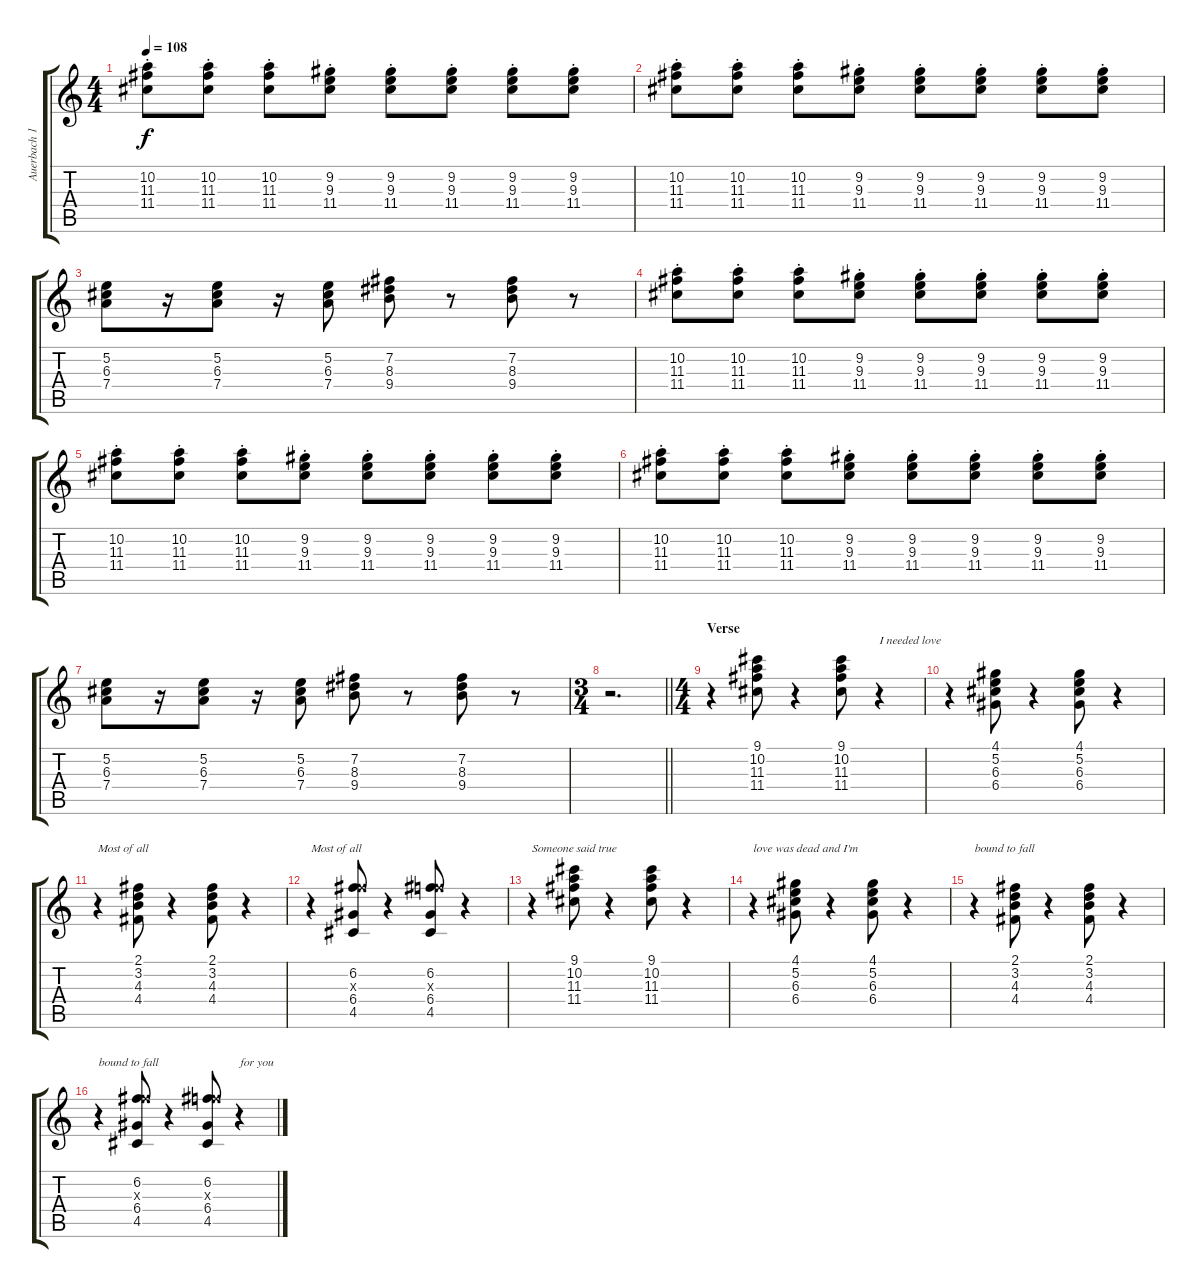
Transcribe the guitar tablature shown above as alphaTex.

\track ("Auerbach 1" "Auerbach 1") {instrument electricguitarclean}
\staff {score tabs}
\tuning (E4 B3 G3 D3 A2 E2) {hide}
\ts (4 4)
\tempo 108
\clef g2
\ks c
(10.2{st} 11.3{st} 11.4{st}).8{dy f} (10.2{st} 11.3{st} 11.4{st}).8 (10.2{st} 11.3{st} 11.4{st}).8 (9.2{st} 9.3{st} 11.4{st}).8 (9.2{st} 9.3{st} 11.4{st}).8 (9.2{st} 9.3{st} 11.4{st}).8 (9.2{st} 9.3{st} 11.4{st}).8 (9.2{st} 9.3{st} 11.4{st}).8 |
(10.2{st} 11.3{st} 11.4{st}).8 (10.2{st} 11.3{st} 11.4{st}).8 (10.2{st} 11.3{st} 11.4{st}).8 (9.2{st} 9.3{st} 11.4{st}).8 (9.2{st} 9.3{st} 11.4{st}).8 (9.2{st} 9.3{st} 11.4{st}).8 (9.2{st} 9.3{st} 11.4{st}).8 (9.2{st} 9.3{st} 11.4{st}).8 |
(5.2 6.3 7.4).8 r.16 (5.2 6.3 7.4).8 r.16 (5.2 6.3 7.4).8 (7.2 8.3 9.4).8 r.8 (7.2 8.3 9.4).8 r.8 |
(10.2{st} 11.3{st} 11.4{st}).8 (10.2{st} 11.3{st} 11.4{st}).8 (10.2{st} 11.3{st} 11.4{st}).8 (9.2{st} 9.3{st} 11.4{st}).8 (9.2{st} 9.3{st} 11.4{st}).8 (9.2{st} 9.3{st} 11.4{st}).8 (9.2{st} 9.3{st} 11.4{st}).8 (9.2{st} 9.3{st} 11.4{st}).8 |
(10.2{st} 11.3{st} 11.4{st}).8 (10.2{st} 11.3{st} 11.4{st}).8 (10.2{st} 11.3{st} 11.4{st}).8 (9.2{st} 9.3{st} 11.4{st}).8 (9.2{st} 9.3{st} 11.4{st}).8 (9.2{st} 9.3{st} 11.4{st}).8 (9.2{st} 9.3{st} 11.4{st}).8 (9.2{st} 9.3{st} 11.4{st}).8 |
(10.2{st} 11.3{st} 11.4{st}).8 (10.2{st} 11.3{st} 11.4{st}).8 (10.2{st} 11.3{st} 11.4{st}).8 (9.2{st} 9.3{st} 11.4{st}).8 (9.2{st} 9.3{st} 11.4{st}).8 (9.2{st} 9.3{st} 11.4{st}).8 (9.2{st} 9.3{st} 11.4{st}).8 (9.2{st} 9.3{st} 11.4{st}).8 |
(5.2 6.3 7.4).8 r.16 (5.2 6.3 7.4).8 r.16 (5.2 6.3 7.4).8 (7.2 8.3 9.4).8 r.8 (7.2 8.3 9.4).8 r.8 |
\ts (3 4)
\barLineRight lightlight
r.2{d} |
\ts (4 4)
\section ("" "Verse")
r.4 (9.1 10.2 11.3 11.4).8 r.4 (9.1 10.2 11.3 11.4).8 r.4{txt "I needed love"} |
r.4 (4.1 5.2 6.3 6.4).8 r.4 (4.1 5.2 6.3 6.4).8 r.4 |
r.4{txt "Most of all"} (2.1 3.2 4.3 4.4).8 r.4 (2.1 3.2 4.3 4.4).8 r.4 |
r.4{txt "Most of all"} (6.2 11.3{x} 6.4 4.5).8 r.4 (6.2 11.3{x} 6.4 4.5).8 r.4 |
r.4{txt "Someone said true"} (9.1 10.2 11.3 11.4).8 r.4 (9.1 10.2 11.3 11.4).8 r.4 |
r.4{txt "love was dead and I'm"} (4.1 5.2 6.3 6.4).8 r.4 (4.1 5.2 6.3 6.4).8 r.4 |
r.4{txt "bound to fall"} (2.1 3.2 4.3 4.4).8 r.4 (2.1 3.2 4.3 4.4).8 r.4 |
r.4{txt "bound to fall"} (6.2 11.3{x} 6.4 4.5).8 r.4 (6.2 11.3{x} 6.4 4.5).8 r.4{txt "for you"}
